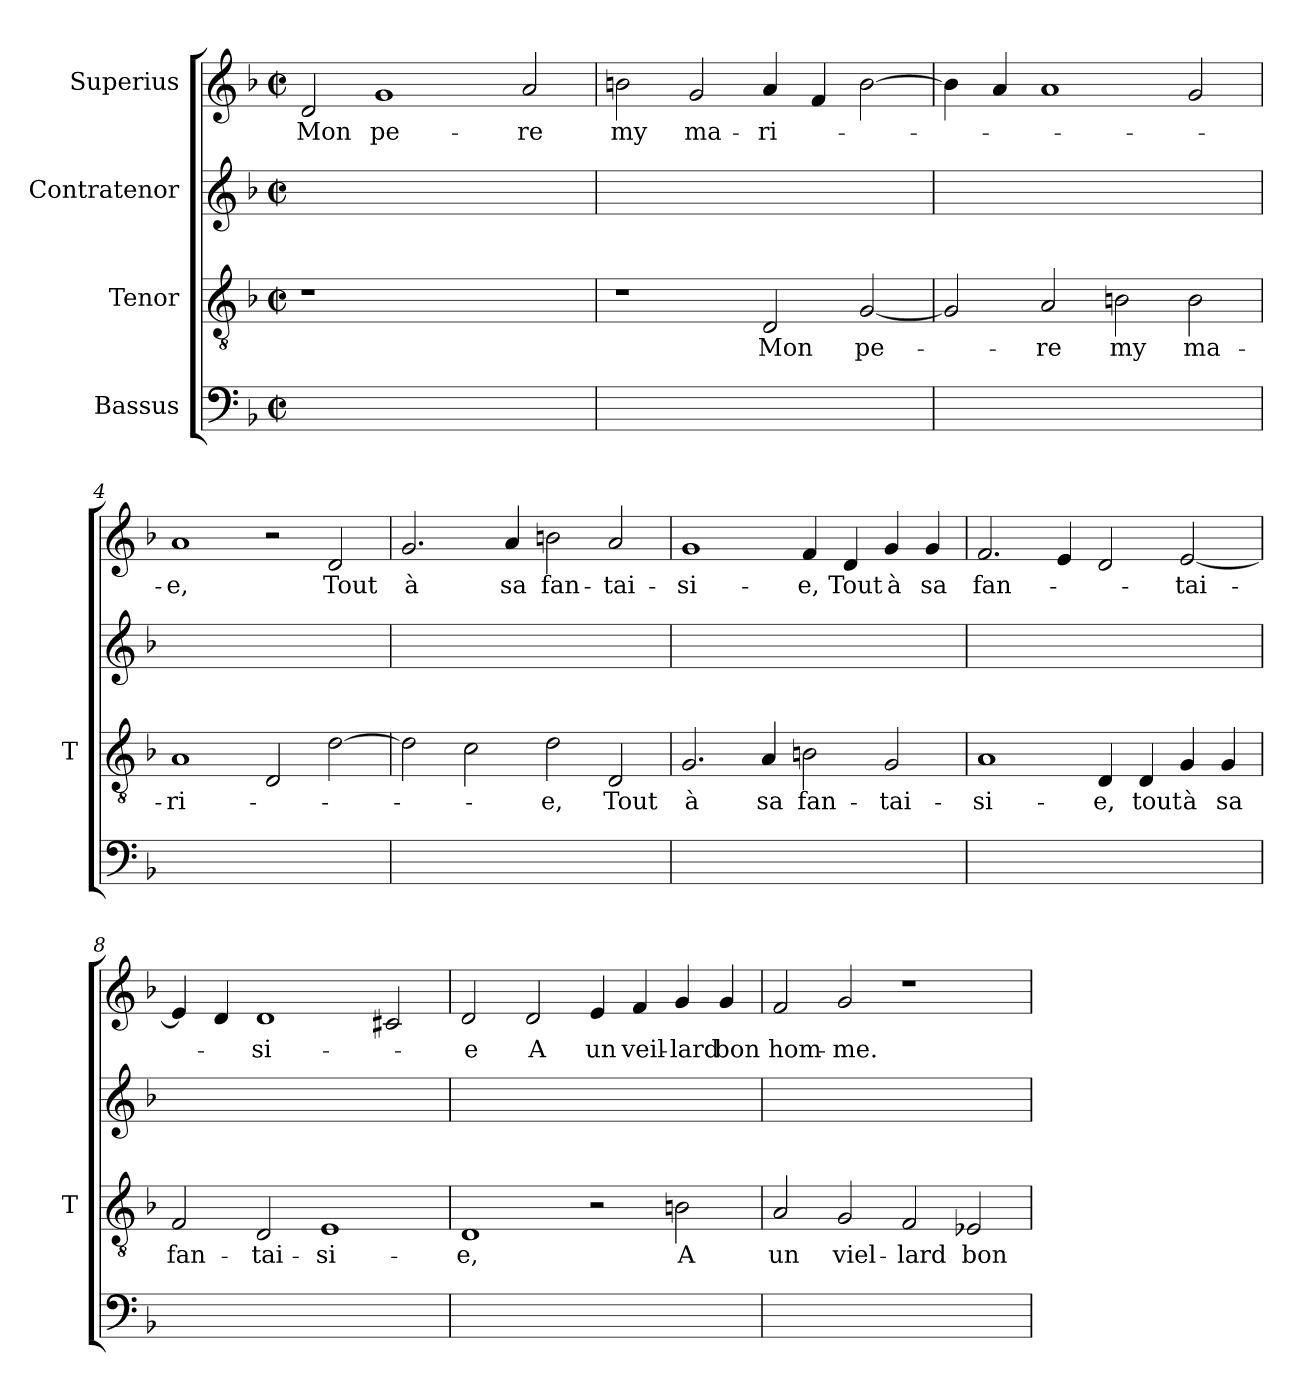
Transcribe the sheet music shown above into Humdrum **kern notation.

**kern	**kern	**text	**kern	**kern	**text
*part4	*part3	*part3	*part2	*part1	*part1
*staff4	*staff3	*staff3	*staff2	*staff1	*staff1
*I"Bassus	*I"Tenor	*	*I"Contratenor	*I"Superius	*
*	*I'T	*	*	*	*
*clefF4	*clefGv2	*	*clefG2	*clefG2	*
*k[b-]	*k[b-]	*	*k[b-]	*k[b-]	*
*F:	*F:	*	*F:	*F:	*
*M2/2	*M2/2	*	*M2/2	*M2/2	*
*met(c|)	*met(c|)	*	*met(c|)	*met(c|)	*
=1	=1	=1	=1	=1	=1
1ryy	1r	.	1ryy	2d	-Mon
.	.	.	.	1g	pe-
1ryy	1ryy	.	1ryy	.	.
.	.	.	.	2a	-re
=2	=2	=2	=2	=2	=2
1ryy	1r	.	1ryy	2b	-my
.	.	.	.	2g	ma-
1ryy	2D	-Mon	1ryy	4a	ri-
.	.	.	.	4f	.
.	[2G	pe-	.	[2b	.
=3	=3	=3	=3	=3	=3
1ryy	2G]	.	1ryy	4b]	.
.	.	.	.	4a	.
.	2A	-re	.	1a	.
1ryy	2B	-my	1ryy	.	.
.	2B	ma-	.	2g	.
=4	=4	=4	=4	=4	=4
1ryy	1A	ri-	1ryy	1a	-e,
1ryy	2D	.	1ryy	2r	.
.	[2d	.	.	2d	-Tout
=5	=5	=5	=5	=5	=5
1ryy	2d]	.	1ryy	2.g	-à
.	2c	.	.	.	.
.	.	.	.	4a	-sa
1ryy	2d	-e,	1ryy	2b	fan-
.	2D	-Tout	.	2a	tai-
=6	=6	=6	=6	=6	=6
1ryy	2.G	-à	1ryy	1g	si-
.	4A	-sa	.	.	.
1ryy	2B	fan-	1ryy	4f	-e,
.	.	.	.	4d	-Tout
.	2G	tai-	.	4g	-à
.	.	.	.	4g	-sa
!!LO:PB:g=z
=7	=7	=7	=7	=7	=7
1ryy	1A	si-	1ryy	2.f	fan-
.	.	.	.	4e	.
1ryy	4D	-e,	1ryy	2d	.
.	4D	-tout	.	.	.
.	4G	-à	.	[2e	tai-
.	4G	-sa	.	.	.
=8	=8	=8	=8	=8	=8
1ryy	2F	fan-	1ryy	4e]	.
.	.	.	.	4d	.
.	2D	tai-	.	1d	si-
1ryy	1E	si-	1ryy	.	.
.	.	.	.	2c#X	.
=9	=9	=9	=9	=9	=9
1ryy	1D	-e,	1ryy	2d	-e
.	.	.	.	2d	-A
1ryy	2r	.	1ryy	4e	-un
.	.	.	.	4f	veil-
.	2B	-A	.	4g	-lard
.	.	.	.	4g	-bon
=10	=10	=10	=10	=10	=10
1ryy	2A	-un	1ryy	2f	hom-
.	2G	viel-	.	2g	-me.
1ryy	2F	-lard	1ryy	1r	.
.	2E-X	-bon	.	.	.
=	=	=	=	=	=
*-	*-	*-	*-	*-	*-
